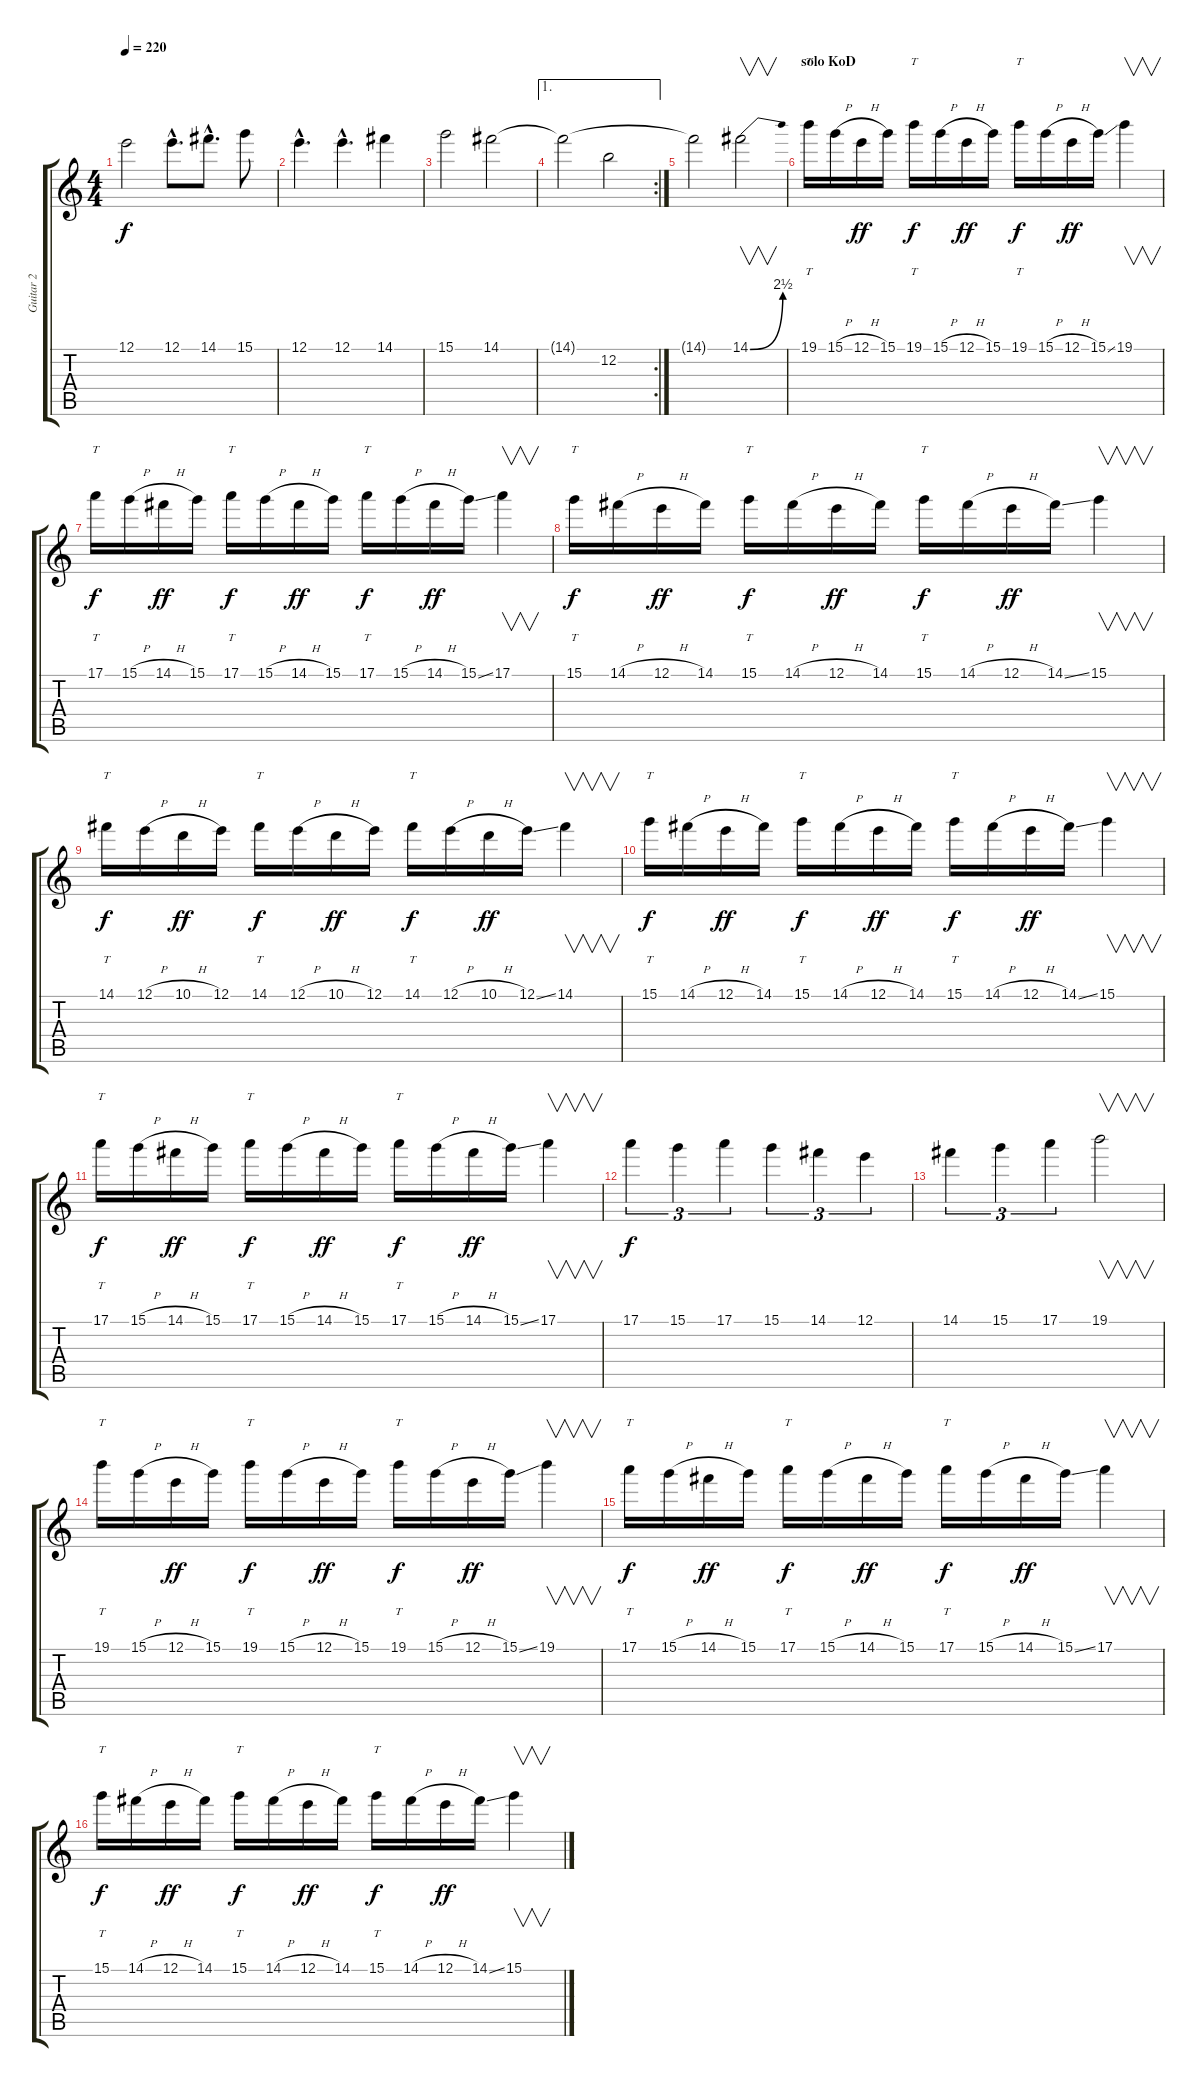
\track ("Guitar 2" "Guitar 2") {instrument overdrivenguitar}
\staff {score tabs}
\tuning (E4 B3 G3 D3 A2 E2) {hide}
\ts (4 4)
\tempo 220
\clef g2
\ks c
12.1.2{dy f} 12.1{hac}.8{d} 14.1{hac}.8{d} 15.1.8 |
12.1{hac}.4{d} 12.1{hac}.4{d} 14.1.4 |
15.1.2 14.1.2 |
\ae 1
\rc 2
14.1{t}.2 12.2.2 |
14.1{t}.2 14.1{be (bend 0 0 60 10)}.2{v} |
\section ("" "solo KoD")
19.1.16{tt} 15.1{h}.16 12.1{h}.16{dy ff} 15.1.16 19.1.16{tt dy f} 15.1{h}.16 12.1{h}.16{dy ff} 15.1.16 19.1.16{tt dy f} 15.1{h}.16 12.1{h}.16{dy ff} 15.1{ss}.16 19.1.4{v} |
17.1.16{tt dy f} 15.1{h}.16 14.1{h}.16{dy ff} 15.1.16 17.1.16{tt dy f} 15.1{h}.16 14.1{h}.16{dy ff} 15.1.16 17.1.16{tt dy f} 15.1{h}.16 14.1{h}.16{dy ff} 15.1{ss}.16 17.1.4{v} |
15.1.16{tt dy f} 14.1{h}.16 12.1{h}.16{dy ff} 14.1.16 15.1.16{tt dy f} 14.1{h}.16 12.1{h}.16{dy ff} 14.1.16 15.1.16{tt dy f} 14.1{h}.16 12.1{h}.16{dy ff} 14.1{ss}.16 15.1.4{v} |
14.1.16{tt dy f} 12.1{h}.16 10.1{h}.16{dy ff} 12.1.16 14.1.16{tt dy f} 12.1{h}.16 10.1{h}.16{dy ff} 12.1.16 14.1.16{tt dy f} 12.1{h}.16 10.1{h}.16{dy ff} 12.1{ss}.16 14.1.4{v} |
15.1.16{tt dy f} 14.1{h}.16 12.1{h}.16{dy ff} 14.1.16 15.1.16{tt dy f} 14.1{h}.16 12.1{h}.16{dy ff} 14.1.16 15.1.16{tt dy f} 14.1{h}.16 12.1{h}.16{dy ff} 14.1{ss}.16 15.1.4{v} |
17.1.16{tt dy f} 15.1{h}.16 14.1{h}.16{dy ff} 15.1.16 17.1.16{tt dy f} 15.1{h}.16 14.1{h}.16{dy ff} 15.1.16 17.1.16{tt dy f} 15.1{h}.16 14.1{h}.16{dy ff} 15.1{ss}.16 17.1.4{v} |
17.1.4{tu (3 2) dy f} 15.1.4{tu (3 2)} 17.1.4{tu (3 2)} 15.1.4{tu (3 2)} 14.1.4{tu (3 2)} 12.1.4{tu (3 2)} |
14.1.4{tu (3 2)} 15.1.4{tu (3 2)} 17.1.4{tu (3 2)} 19.1.2{v} |
19.1.16{tt} 15.1{h}.16 12.1{h}.16{dy ff} 15.1.16 19.1.16{tt dy f} 15.1{h}.16 12.1{h}.16{dy ff} 15.1.16 19.1.16{tt dy f} 15.1{h}.16 12.1{h}.16{dy ff} 15.1{ss}.16 19.1.4{v} |
17.1.16{tt dy f} 15.1{h}.16 14.1{h}.16{dy ff} 15.1.16 17.1.16{tt dy f} 15.1{h}.16 14.1{h}.16{dy ff} 15.1.16 17.1.16{tt dy f} 15.1{h}.16 14.1{h}.16{dy ff} 15.1{ss}.16 17.1.4{v} |
15.1.16{tt dy f} 14.1{h}.16 12.1{h}.16{dy ff} 14.1.16 15.1.16{tt dy f} 14.1{h}.16 12.1{h}.16{dy ff} 14.1.16 15.1.16{tt dy f} 14.1{h}.16 12.1{h}.16{dy ff} 14.1{ss}.16 15.1.4{v}
